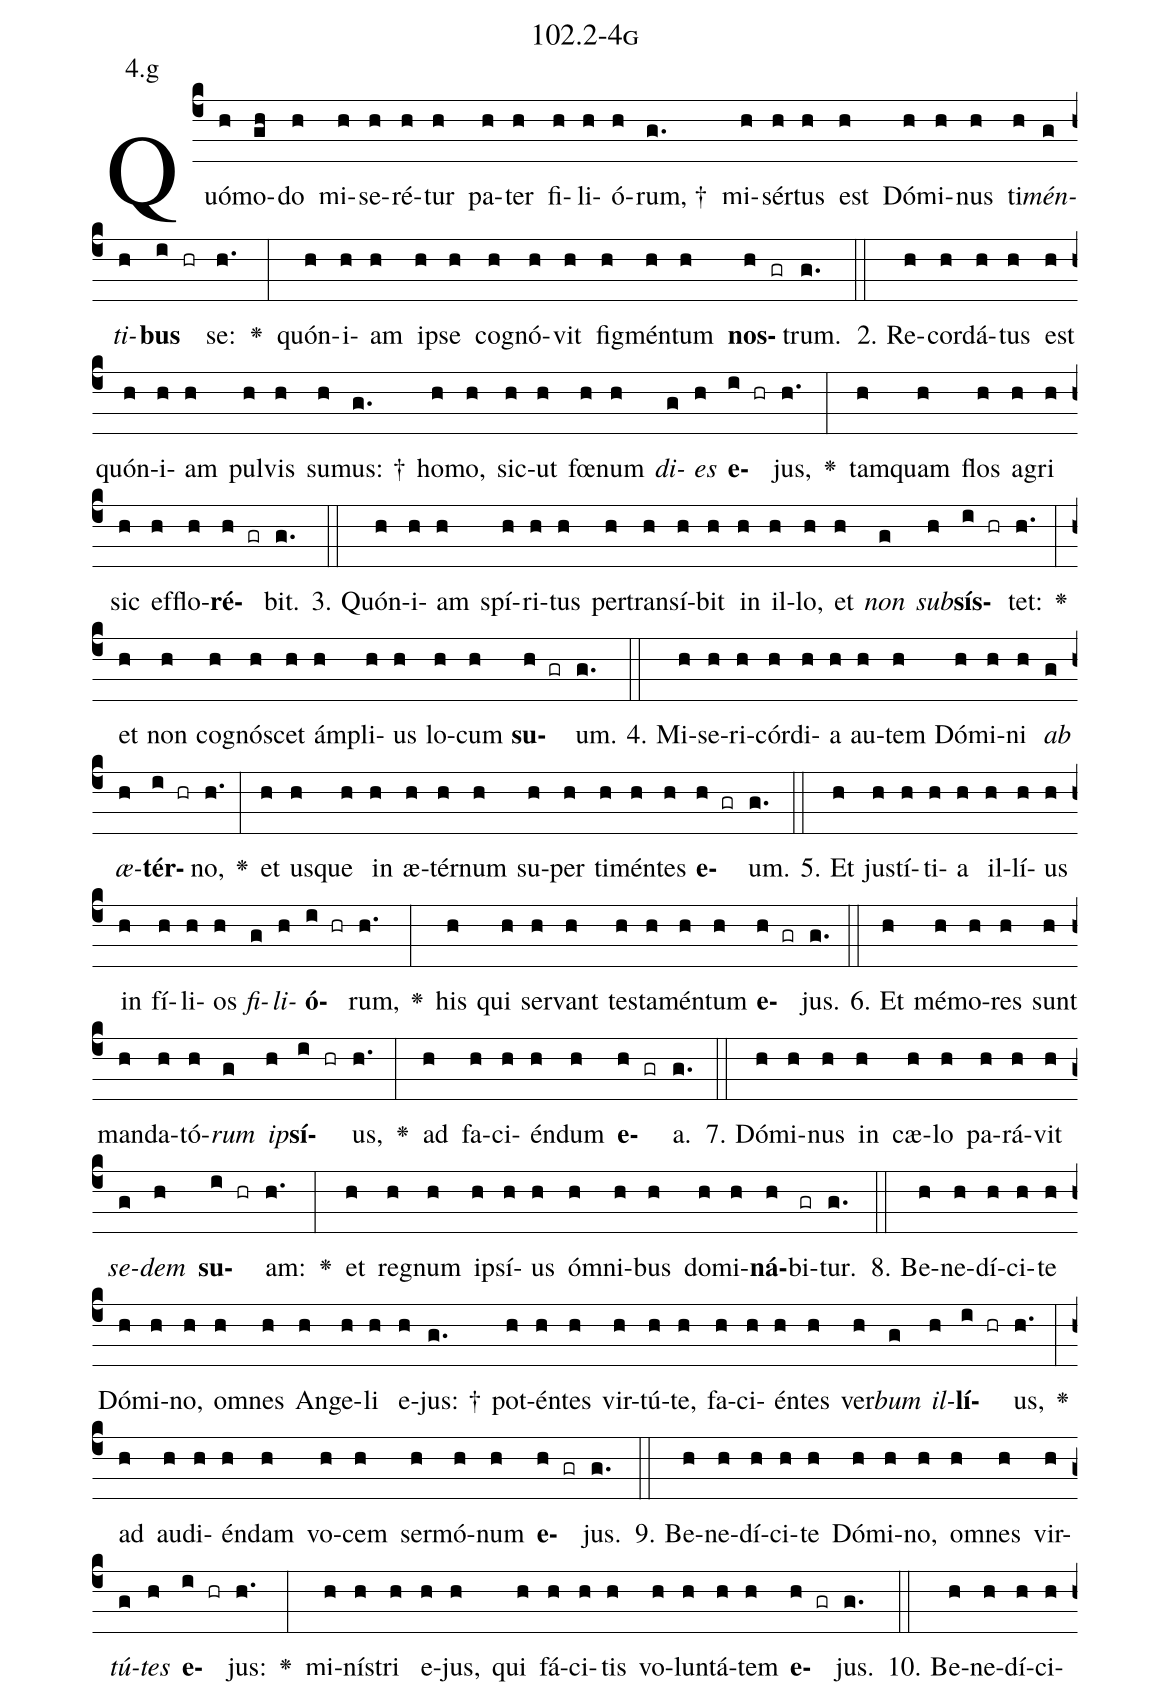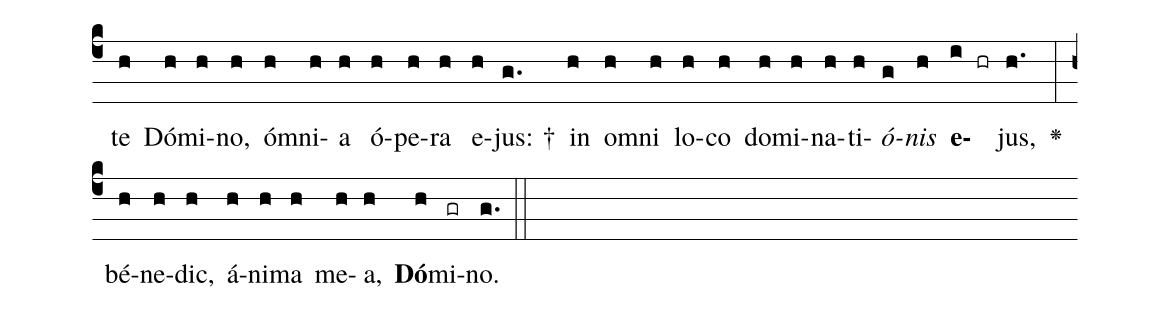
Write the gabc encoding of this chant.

name: 102.2-4g;
annotation: 4.g;
%%
(c4)Quó(h)mo(gh)do(h) mi(h)se(h)ré(h)tur(h) pa(h)ter(h) fi(h)li(h)ó(h)rum, †(g.) mi(h)sér(h)tus(h) est(h) Dó(h)mi(h)nus(h) ti(h)<i>mén</i>(g)<i>ti</i>(h)<b>bus</b>(i hr) se:(h.) <v>\greheightstar</v>(:) quón(h)i(h)am(h) ip(h)se(h) co(h)gnó(h)vit(h) fig(h)mén(h)tum(h) <b>nos</b>(h gr)trum.(g.) (::)
2. Re(h)cor(h)dá(h)tus(h) est(h) quón(h)i(h)am(h) pul(h)vis(h) su(h)mus: †(g.) ho(h)mo,(h) sic(h)ut(h) fœ(h)num(h) <i>di</i>(g)<i>es</i>(h) <b>e</b>(i hr)jus,(h.) <v>\greheightstar</v>(:) tam(h)quam(h) flos(h) a(h)gri(h) sic(h) ef(h)flo(h)<b>ré</b>(h gr)bit.(g.) (::)
3. Quón(h)i(h)am(h) spí(h)ri(h)tus(h) per(h)trans(h)í(h)bit(h) in(h) il(h)lo,(h) et(h) <i>non</i>(g) <i>sub</i>(h)<b>sís</b>(i hr)tet:(h.) <v>\greheightstar</v>(:) et(h) non(h) co(h)gnó(h)scet(h) ám(h)pli(h)us(h) lo(h)cum(h) <b>su</b>(h gr)um.(g.) (::)
4. Mi(h)se(h)ri(h)cór(h)di(h)a(h) au(h)tem(h) Dó(h)mi(h)ni(h) <i>ab</i>(g) <i>æ</i>(h)<b>tér</b>(i hr)no,(h.) <v>\greheightstar</v>(:) et(h) us(h)que(h) in(h) æ(h)tér(h)num(h) su(h)per(h) ti(h)mén(h)tes(h) <b>e</b>(h gr)um.(g.) (::)
5. Et(h) jus(h)tí(h)ti(h)a(h) il(h)lí(h)us(h) in(h) fí(h)li(h)os(h) <i>fi</i>(g)<i>li</i>(h)<b>ó</b>(i hr)rum,(h.) <v>\greheightstar</v>(:) his(h) qui(h) ser(h)vant(h) tes(h)ta(h)mén(h)tum(h) <b>e</b>(h gr)jus.(g.) (::)
6. Et(h) mé(h)mo(h)res(h) sunt(h) man(h)da(h)tó(h)<i>rum</i>(g) <i>ip</i>(h)<b>sí</b>(i hr)us,(h.) <v>\greheightstar</v>(:) ad(h) fa(h)ci(h)én(h)dum(h) <b>e</b>(h gr)a.(g.) (::)
7. Dó(h)mi(h)nus(h) in(h) cæ(h)lo(h) pa(h)rá(h)vit(h) <i>se</i>(g)<i>dem</i>(h) <b>su</b>(i hr)am:(h.) <v>\greheightstar</v>(:) et(h) re(h)gnum(h) ip(h)sí(h)us(h) óm(h)ni(h)bus(h) do(h)mi(h)<b>ná</b>(h)bi(gr)tur.(g.) (::)
8. Be(h)ne(h)dí(h)ci(h)te(h) Dó(h)mi(h)no,(h) om(h)nes(h) An(h)ge(h)li(h) e(h)jus: †(g.) pot(h)én(h)tes(h) vir(h)tú(h)te,(h) fa(h)ci(h)én(h)tes(h) ver(h)<i>bum</i>(g) <i>il</i>(h)<b>lí</b>(i hr)us,(h.) <v>\greheightstar</v>(:) ad(h) au(h)di(h)én(h)dam(h) vo(h)cem(h) ser(h)mó(h)num(h) <b>e</b>(h gr)jus.(g.) (::)
9. Be(h)ne(h)dí(h)ci(h)te(h) Dó(h)mi(h)no,(h) om(h)nes(h) vir(h)<i>tú</i>(g)<i>tes</i>(h) <b>e</b>(i hr)jus:(h.) <v>\greheightstar</v>(:) mi(h)nís(h)tri(h) e(h)jus,(h) qui(h) fá(h)ci(h)tis(h) vo(h)lun(h)tá(h)tem(h) <b>e</b>(h gr)jus.(g.) (::)
10. Be(h)ne(h)dí(h)ci(h)te(h) Dó(h)mi(h)no,(h) óm(h)ni(h)a(h) ó(h)pe(h)ra(h) e(h)jus: †(g.) in(h) om(h)ni(h) lo(h)co(h) do(h)mi(h)na(h)ti(h)<i>ó</i>(g)<i>nis</i>(h) <b>e</b>(i hr)jus,(h.) <v>\greheightstar</v>(:) bé(h)ne(h)dic,(h) á(h)ni(h)ma(h) me(h)a,(h) <b>Dó</b>(h)mi(gr)no.(g.) (::)
